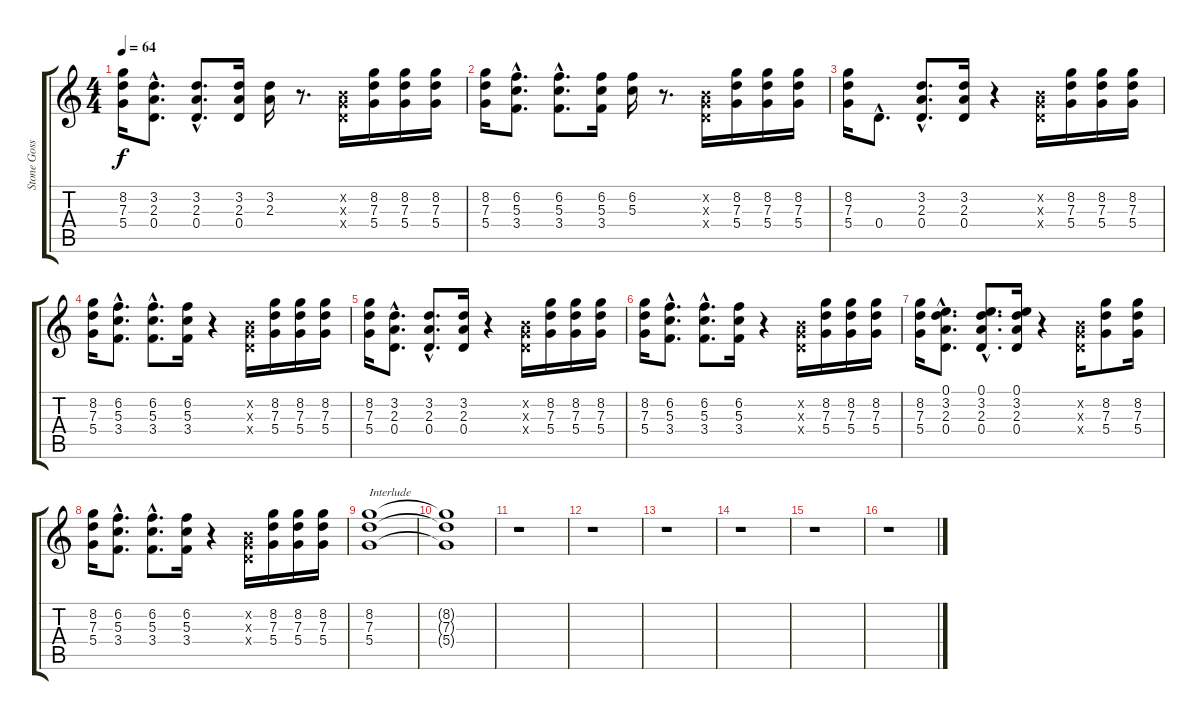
\track ("Stone Gossard" "Stone Goss") {instrument distortionguitar}
\staff {score tabs}
\tuning (E4 B3 G3 D3 A2 E2) {hide}
\ts (4 4)
\tempo 64
\clef g2
\ks c
(8.2 7.3 5.4).16{dy f} (3.2{hac} 2.3{hac} 0.4{hac}).8{d} (3.2{hac} 2.3{hac} 0.4{hac}).8{d} (3.2 2.3 0.4).16 (3.2 2.3).16 r.8{d} (0.2{x} 0.3{x} 0.4{x}).16 (8.2 7.3 5.4).16 (8.2 7.3 5.4).16 (8.2 7.3 5.4).16 |
(8.2 7.3 5.4).16 (6.2{hac} 5.3{hac} 3.4{hac}).8{d} (6.2{hac} 5.3{hac} 3.4{hac}).8{d} (6.2 5.3 3.4).16 (6.2 5.3).16 r.8{d} (0.2{x} 0.3{x} 0.4{x}).16 (8.2 7.3 5.4).16 (8.2 7.3 5.4).16 (8.2 7.3 5.4).16 |
(8.2 7.3 5.4).16 0.4{hac}.8{d} (3.2{hac} 2.3{hac} 0.4{hac}).8{d} (3.2 2.3 0.4).16 r.4 (0.2{x} 0.3{x} 0.4{x}).16 (8.2 7.3 5.4).16 (8.2 7.3 5.4).16 (8.2 7.3 5.4).16 |
(8.2 7.3 5.4).16 (6.2{hac} 5.3{hac} 3.4{hac}).8{d} (6.2{hac} 5.3{hac} 3.4{hac}).8{d} (6.2 5.3 3.4).16 r.4 (0.2{x} 0.3{x} 0.4{x}).16 (8.2 7.3 5.4).16 (8.2 7.3 5.4).16 (8.2 7.3 5.4).16 |
(8.2 7.3 5.4).16 (3.2{hac} 2.3{hac} 0.4{hac}).8{d} (3.2{hac} 2.3{hac} 0.4{hac}).8{d} (3.2 2.3 0.4).16 r.4 (0.2{x} 0.3{x} 0.4{x}).16 (8.2 7.3 5.4).16 (8.2 7.3 5.4).16 (8.2 7.3 5.4).16 |
(8.2 7.3 5.4).16 (6.2{hac} 5.3{hac} 3.4{hac}).8{d} (6.2{hac} 5.3{hac} 3.4{hac}).8{d} (6.2 5.3 3.4).16 r.4 (0.2{x} 0.3{x} 0.4{x}).16 (8.2 7.3 5.4).16 (8.2 7.3 5.4).16 (8.2 7.3 5.4).16 |
(8.2 7.3 5.4).16 (0.1{hac} 3.2{hac} 2.3{hac} 0.4{hac}).8{d} (0.1{hac} 3.2{hac} 2.3{hac} 0.4{hac}).8{d} (0.1 3.2 2.3 0.4).16 r.4 (0.2{x} 0.3{x} 0.4{x}).16 (8.2 7.3 5.4).8 (8.2 7.3 5.4).16 |
(8.2 7.3 5.4).16 (6.2{hac} 5.3{hac} 3.4{hac}).8{d} (6.2{hac} 5.3{hac} 3.4{hac}).8{d} (6.2 5.3 3.4).16 r.4 (0.2{x} 0.3{x} 0.4{x}).16 (8.2 7.3 5.4).16 (8.2 7.3 5.4).16 (8.2 7.3 5.4).16 |
(8.2 7.3 5.4).1{txt "Interlude"} |
(8.2{t} 7.3{t} 5.4{t}).1 |
r.1 |
r.1 |
r.1 |
r.1 |
r.1 |
r.1
